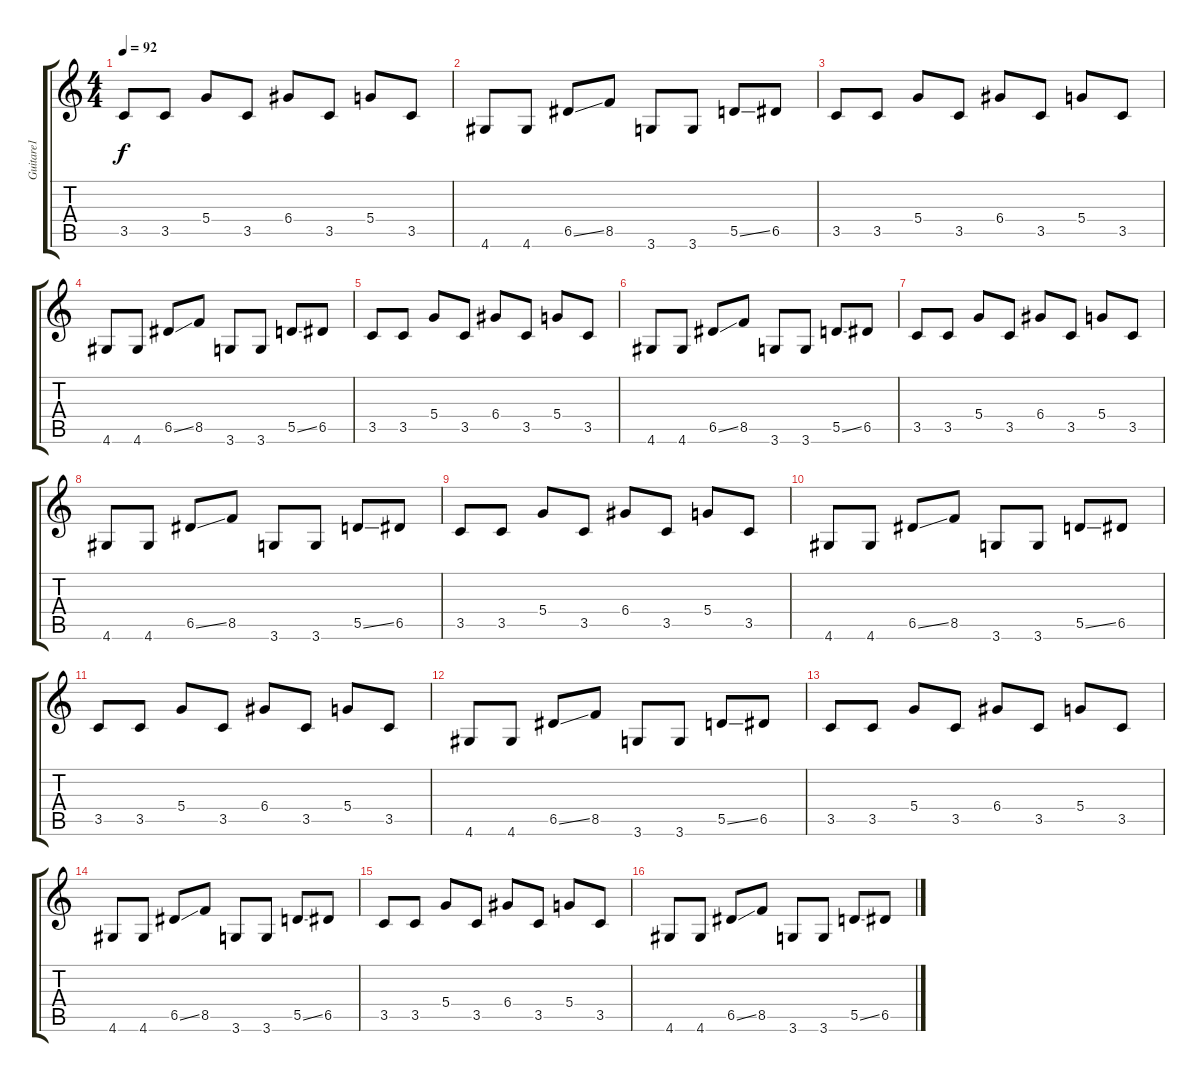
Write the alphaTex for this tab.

\track ("Guitare1" "Guitare1") {instrument distortionguitar}
\staff {score tabs}
\tuning (E4 B3 G3 D3 A2 E2) {hide}
\ts (4 4)
\tempo 92
\clef g2
\ks c
3.5.8{dy f} 3.5.8 5.4.8 3.5.8 6.4.8 3.5.8 5.4.8 3.5.8 |
4.6.8 4.6.8 6.5{ss}.8 8.5.8 3.6.8 3.6.8 5.5{ss}.8 6.5.8 |
3.5.8 3.5.8 5.4.8 3.5.8 6.4.8 3.5.8 5.4.8 3.5.8 |
4.6.8 4.6.8 6.5{ss}.8 8.5.8 3.6.8 3.6.8 5.5{ss}.8 6.5.8 |
3.5.8 3.5.8 5.4.8 3.5.8 6.4.8 3.5.8 5.4.8 3.5.8 |
4.6.8 4.6.8 6.5{ss}.8 8.5.8 3.6.8 3.6.8 5.5{ss}.8 6.5.8 |
3.5.8 3.5.8 5.4.8 3.5.8 6.4.8 3.5.8 5.4.8 3.5.8 |
4.6.8 4.6.8 6.5{ss}.8 8.5.8 3.6.8 3.6.8 5.5{ss}.8 6.5.8 |
3.5.8 3.5.8 5.4.8 3.5.8 6.4.8 3.5.8 5.4.8 3.5.8 |
4.6.8 4.6.8 6.5{ss}.8 8.5.8 3.6.8 3.6.8 5.5{ss}.8 6.5.8 |
3.5.8 3.5.8 5.4.8 3.5.8 6.4.8 3.5.8 5.4.8 3.5.8 |
4.6.8 4.6.8 6.5{ss}.8 8.5.8 3.6.8 3.6.8 5.5{ss}.8 6.5.8 |
3.5.8 3.5.8 5.4.8 3.5.8 6.4.8 3.5.8 5.4.8 3.5.8 |
4.6.8 4.6.8 6.5{ss}.8 8.5.8 3.6.8 3.6.8 5.5{ss}.8 6.5.8 |
3.5.8 3.5.8 5.4.8 3.5.8 6.4.8 3.5.8 5.4.8 3.5.8 |
4.6.8 4.6.8 6.5{ss}.8 8.5.8 3.6.8 3.6.8 5.5{ss}.8 6.5.8
